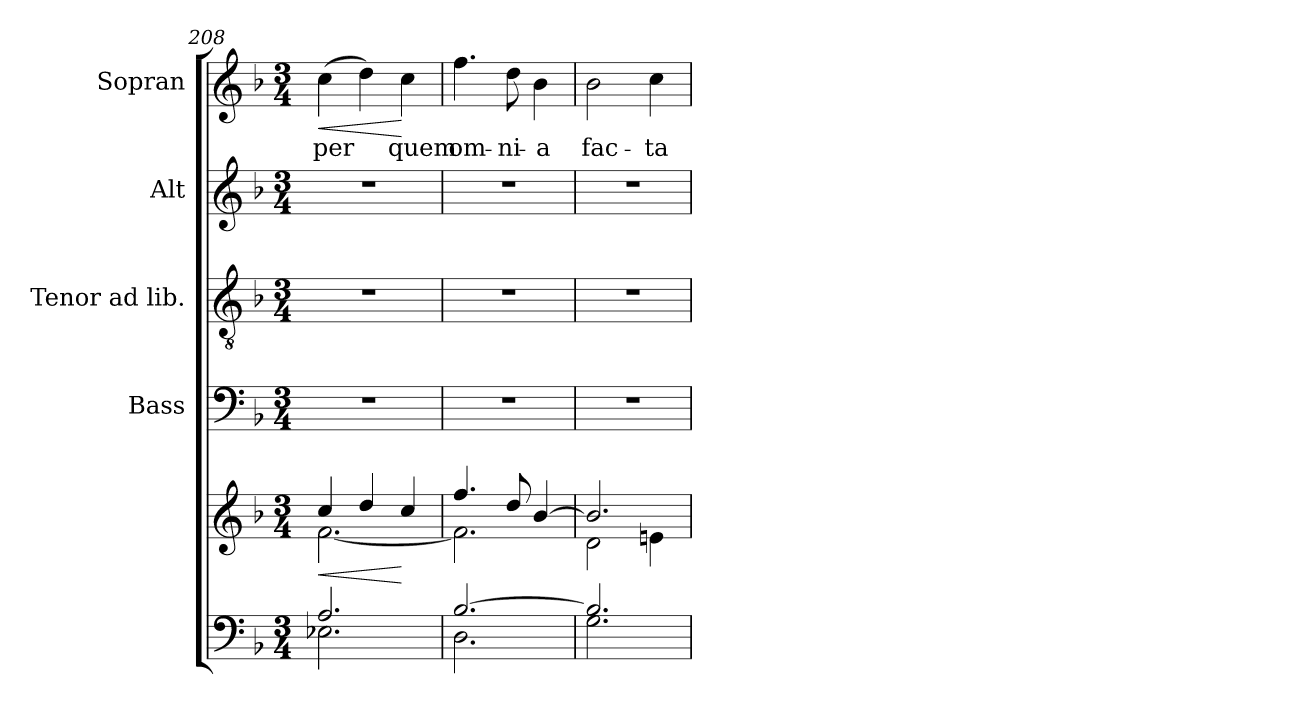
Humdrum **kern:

**kern	**kern	**dynam	**kern	**kern	**kern	**kern	**text	**dynam
*part5	*part5	*part5	*part4	*part3	*part2	*part1	*part1	*part1
*staff6	*staff5	*staff5/6	*staff4	*staff3	*staff2	*staff1	*staff1	*staff1
*	*	*	*I"Bass	*I"Tenor ad lib.	*I"Alt	*I"Sopran	*	*
*	*	*	*I'B.	*I'T.	*I'A.	*I'S.	*	*
*clefF4	*clefG2	*	*clefF4	*clefGv2	*clefG2	*clefG2	*	*
*k[b-]	*k[b-]	*	*k[b-]	*k[b-]	*k[b-]	*k[b-]	*	*
*F:	*F:	*	*F:	*F:	*F:	*F:	*	*
*M3/4	*M3/4	*	*M3/4	*M3/4	*M3/4	*M3/4	*	*
=208	=208	=208	=208	=208	=208	=208	=208	=208
*^	*	*	*	*	*	*	*	*
!	!	!	!LO:HP:b	!	!	!	!	!LO:LY:b	!LO:HP:b
*	*	*^	*	*	*	*	*	*	*
2.A/	2.E-X\	4cc/	[<2.f\	<	2.r	2.r	2.r	(>4cc\	per	<
.	.	4dd/	.	.	.	.	.	4dd\)	.	.
!	!	!	!	!	!	!	!	!	!LO:LY:b	!
.	.	4cc/	.	[	.	.	.	4cc\	quem	[
=209	=209	=209	=209	=209	=209	=209	=209	=209	=209	=209
!	!	!	!	!	!	!	!	!	!LO:LY:b	!
[>2.B-/	2.D\	4.ff/	2.f\]	.	2.r	2.r	2.r	4.ff\	om-	.
!	!	!	!	!	!	!	!	!	!LO:LY:b	!
.	.	8dd/	.	.	.	.	.	8dd\	-ni-	.
!	!	!	!	!	!	!	!	!	!LO:LY:b	!
.	.	[>4b-/	.	.	.	.	.	4b-\	-a	.
=210	=210	=210	=210	=210	=210	=210	=210	=210	=210	=210
!	!	!	!	!	!	!	!	!	!LO:LY:b	!
2.B-/]	2.G\	2.b-/]	2d\	.	2.r	2.r	2.r	2b-\	fac-	.
!	!	!	!	!	!	!	!	!	!LO:LY:b	!
.	.	.	4en\	.	.	.	.	4cc\	-ta	.
*v	*v	*	*	*	*	*	*	*	*	*
*	*v	*v	*	*	*	*	*	*	*
=	=	=	=	=	=	=	=	=
*-	*-	*-	*-	*-	*-	*-	*-	*-
